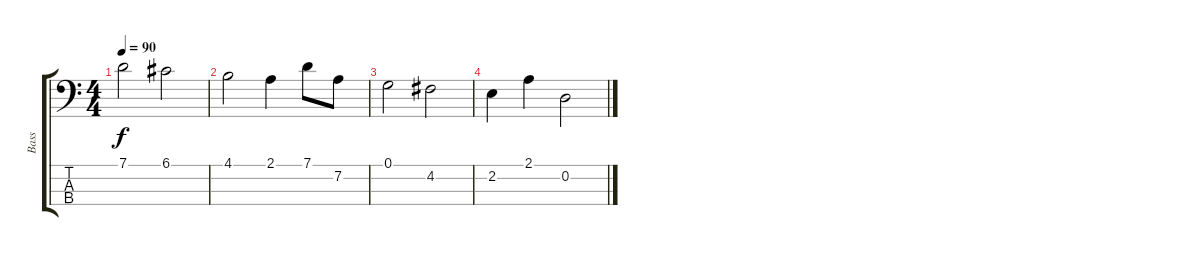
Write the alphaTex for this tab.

\track ("Bass" "Bass") {instrument electricbassfinger}
\staff {score tabs}
\tuning (G2 D2 A1 E1) {hide}
\ts (4 4)
\tempo 90
\clef f4
\ks c
7.1.2{dy f} 6.1.2 |
4.1.2 2.1.4 7.1.8 7.2.8 |
0.1.2 4.2.2 |
2.2.4 2.1.4 0.2.2
